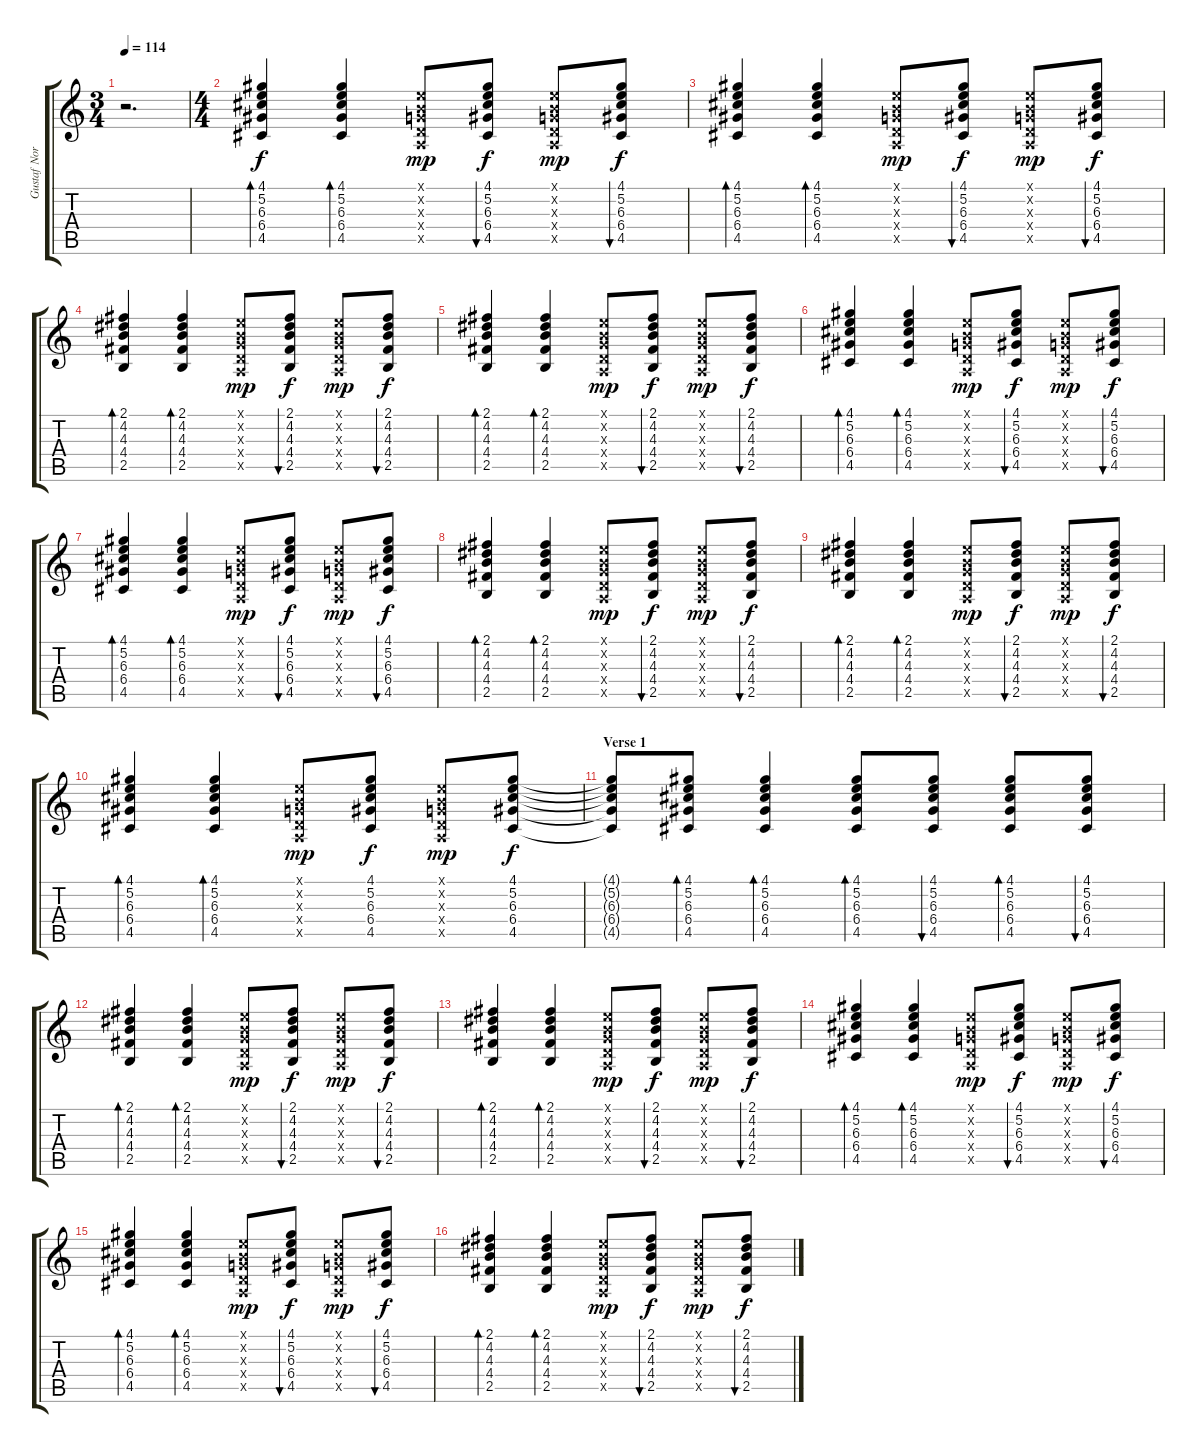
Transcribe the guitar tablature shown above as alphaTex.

\track ("Gustaf Norén - Rhythm Guitar" "Gustaf Nor") {instrument electricguitarclean}
\staff {score tabs}
\tuning (E4 B3 G3 D3 A2 E2) {hide}
\ts (3 4)
\tempo 114
\clef g2
\ks c
r.2{d dy f instrument electricguitarclean} |
\ts (4 4)
(4.1 5.2 6.3 6.4 4.5).4{bd 30} (4.1 5.2 6.3 6.4 4.5).4{bd 30} (0.1{x} 0.2{x} 0.3{x} 0.4{x} 0.5{x}).8{dy mp} (4.1 5.2 6.3 6.4 4.5).8{bu 30 dy f} (0.1{x} 0.2{x} 0.3{x} 0.4{x} 0.5{x}).8{dy mp} (4.1 5.2 6.3 6.4 4.5).8{bu 30 dy f} |
(4.1 5.2 6.3 6.4 4.5).4{bd 30} (4.1 5.2 6.3 6.4 4.5).4{bd 30} (0.1{x} 0.2{x} 0.3{x} 0.4{x} 0.5{x}).8{dy mp} (4.1 5.2 6.3 6.4 4.5).8{bu 30 dy f} (0.1{x} 0.2{x} 0.3{x} 0.4{x} 0.5{x}).8{dy mp} (4.1 5.2 6.3 6.4 4.5).8{bu 30 dy f} |
(2.1 4.2 4.3 4.4 2.5).4{bd 30} (2.1 4.2 4.3 4.4 2.5).4{bd 30} (0.1{x} 0.2{x} 0.3{x} 0.4{x} 0.5{x}).8{dy mp} (2.1 4.2 4.3 4.4 2.5).8{bu 30 dy f} (0.1{x} 0.2{x} 0.3{x} 0.4{x} 0.5{x}).8{dy mp} (2.1 4.2 4.3 4.4 2.5).8{bu 30 dy f} |
(2.1 4.2 4.3 4.4 2.5).4{bd 30} (2.1 4.2 4.3 4.4 2.5).4{bd 30} (0.1{x} 0.2{x} 0.3{x} 0.4{x} 0.5{x}).8{dy mp} (2.1 4.2 4.3 4.4 2.5).8{bu 30 dy f} (0.1{x} 0.2{x} 0.3{x} 0.4{x} 0.5{x}).8{dy mp} (2.1 4.2 4.3 4.4 2.5).8{bu 30 dy f} |
(4.1 5.2 6.3 6.4 4.5).4{bd 30} (4.1 5.2 6.3 6.4 4.5).4{bd 30} (0.1{x} 0.2{x} 0.3{x} 0.4{x} 0.5{x}).8{dy mp} (4.1 5.2 6.3 6.4 4.5).8{bu 30 dy f} (0.1{x} 0.2{x} 0.3{x} 0.4{x} 0.5{x}).8{dy mp} (4.1 5.2 6.3 6.4 4.5).8{bu 30 dy f} |
(4.1 5.2 6.3 6.4 4.5).4{bd 30} (4.1 5.2 6.3 6.4 4.5).4{bd 30} (0.1{x} 0.2{x} 0.3{x} 0.4{x} 0.5{x}).8{dy mp} (4.1 5.2 6.3 6.4 4.5).8{bu 30 dy f} (0.1{x} 0.2{x} 0.3{x} 0.4{x} 0.5{x}).8{dy mp} (4.1 5.2 6.3 6.4 4.5).8{bu 30 dy f} |
(2.1 4.2 4.3 4.4 2.5).4{bd 30} (2.1 4.2 4.3 4.4 2.5).4{bd 30} (0.1{x} 0.2{x} 0.3{x} 0.4{x} 0.5{x}).8{dy mp} (2.1 4.2 4.3 4.4 2.5).8{bu 30 dy f} (0.1{x} 0.2{x} 0.3{x} 0.4{x} 0.5{x}).8{dy mp} (2.1 4.2 4.3 4.4 2.5).8{bu 30 dy f} |
(2.1 4.2 4.3 4.4 2.5).4{bd 30} (2.1 4.2 4.3 4.4 2.5).4{bd 30} (0.1{x} 0.2{x} 0.3{x} 0.4{x} 0.5{x}).8{dy mp} (2.1 4.2 4.3 4.4 2.5).8{bu 30 dy f} (0.1{x} 0.2{x} 0.3{x} 0.4{x} 0.5{x}).8{dy mp} (2.1 4.2 4.3 4.4 2.5).8{bu 30 dy f} |
(4.1 5.2 6.3 6.4 4.5).4{bd 30} (4.1 5.2 6.3 6.4 4.5).4{bd 30} (0.1{x} 0.2{x} 0.3{x} 0.4{x} 0.5{x}).8{dy mp} (4.1 5.2 6.3 6.4 4.5).8{dy f} (0.1{x} 0.2{x} 0.3{x} 0.4{x} 0.5{x}).8{dy mp} (4.1 5.2 6.3 6.4 4.5).8{dy f} |
\section ("" "Verse 1")
(4.1{t} 5.2{t} 6.3{t} 6.4{t} 4.5{t}).8 (4.1 5.2 6.3 6.4 4.5).8{bd 30} (4.1 5.2 6.3 6.4 4.5).4{bd 30} (4.1 5.2 6.3 6.4 4.5).8{bd 30} (4.1 5.2 6.3 6.4 4.5).8{bu 30} (4.1 5.2 6.3 6.4 4.5).8{bd 30} (4.1 5.2 6.3 6.4 4.5).8{bu 30} |
(2.1 4.2 4.3 4.4 2.5).4{bd 30} (2.1 4.2 4.3 4.4 2.5).4{bd 30} (0.1{x} 0.2{x} 0.3{x} 0.4{x} 0.5{x}).8{dy mp} (2.1 4.2 4.3 4.4 2.5).8{bu 30 dy f} (0.1{x} 0.2{x} 0.3{x} 0.4{x} 0.5{x}).8{dy mp} (2.1 4.2 4.3 4.4 2.5).8{bu 30 dy f} |
(2.1 4.2 4.3 4.4 2.5).4{bd 30} (2.1 4.2 4.3 4.4 2.5).4{bd 30} (0.1{x} 0.2{x} 0.3{x} 0.4{x} 0.5{x}).8{dy mp} (2.1 4.2 4.3 4.4 2.5).8{bu 30 dy f} (0.1{x} 0.2{x} 0.3{x} 0.4{x} 0.5{x}).8{dy mp} (2.1 4.2 4.3 4.4 2.5).8{bu 30 dy f} |
(4.1 5.2 6.3 6.4 4.5).4{bd 30} (4.1 5.2 6.3 6.4 4.5).4{bd 30} (0.1{x} 0.2{x} 0.3{x} 0.4{x} 0.5{x}).8{dy mp} (4.1 5.2 6.3 6.4 4.5).8{bu 30 dy f} (0.1{x} 0.2{x} 0.3{x} 0.4{x} 0.5{x}).8{dy mp} (4.1 5.2 6.3 6.4 4.5).8{bu 30 dy f} |
(4.1 5.2 6.3 6.4 4.5).4{bd 30} (4.1 5.2 6.3 6.4 4.5).4{bd 30} (0.1{x} 0.2{x} 0.3{x} 0.4{x} 0.5{x}).8{dy mp} (4.1 5.2 6.3 6.4 4.5).8{bu 30 dy f} (0.1{x} 0.2{x} 0.3{x} 0.4{x} 0.5{x}).8{dy mp} (4.1 5.2 6.3 6.4 4.5).8{bu 30 dy f} |
(2.1 4.2 4.3 4.4 2.5).4{bd 30} (2.1 4.2 4.3 4.4 2.5).4{bd 30} (0.1{x} 0.2{x} 0.3{x} 0.4{x} 0.5{x}).8{dy mp} (2.1 4.2 4.3 4.4 2.5).8{bu 30 dy f} (0.1{x} 0.2{x} 0.3{x} 0.4{x} 0.5{x}).8{dy mp} (2.1 4.2 4.3 4.4 2.5).8{bu 30 dy f}
